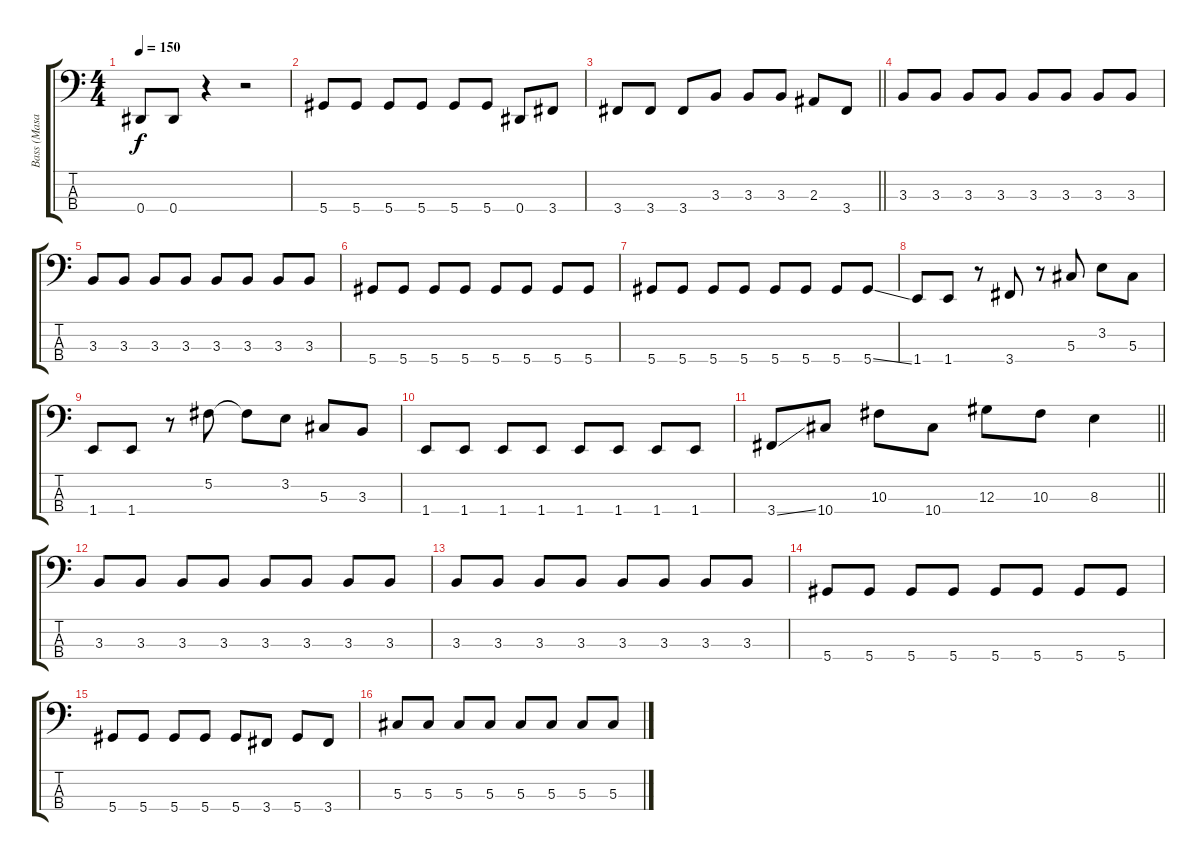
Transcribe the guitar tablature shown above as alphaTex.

\track ("Bass (Masaki)" "Bass (Masa") {instrument electricbassfinger}
\staff {score tabs}
\tuning (Gb2 Db2 Ab1 Eb1) {hide}
\ts (4 4)
\tempo 150
\clef f4
\ks c
0.4.8{dy f} 0.4.8 r.4 r.2 |
5.4.8 5.4.8 5.4.8 5.4.8 5.4.8 5.4.8 0.4.8 3.4.8 |
\barLineRight lightlight
3.4.8 3.4.8 3.4.8 3.3.8 3.3.8 3.3.8 2.3.8 3.4.8 |
3.3.8 3.3.8 3.3.8 3.3.8 3.3.8 3.3.8 3.3.8 3.3.8 |
3.3.8 3.3.8 3.3.8 3.3.8 3.3.8 3.3.8 3.3.8 3.3.8 |
5.4.8 5.4.8 5.4.8 5.4.8 5.4.8 5.4.8 5.4.8 5.4.8 |
5.4.8 5.4.8 5.4.8 5.4.8 5.4.8 5.4.8 5.4.8 5.4{ss}.8 |
1.4.8 1.4.8 r.8 3.4.8 r.8 5.3.8 3.2.8 5.3.8 |
1.4.8 1.4.8 r.8 5.2.8 5.2{t}.8 3.2.8 5.3.8 3.3.8 |
1.4.8 1.4.8 1.4.8 1.4.8 1.4.8 1.4.8 1.4.8 1.4.8 |
\barLineRight lightlight
3.4{ss}.8 10.4.8 10.3.8 10.4.8 12.3.8 10.3.8 8.3.4 |
3.3.8 3.3.8 3.3.8 3.3.8 3.3.8 3.3.8 3.3.8 3.3.8 |
3.3.8 3.3.8 3.3.8 3.3.8 3.3.8 3.3.8 3.3.8 3.3.8 |
5.4.8 5.4.8 5.4.8 5.4.8 5.4.8 5.4.8 5.4.8 5.4.8 |
5.4.8 5.4.8 5.4.8 5.4.8 5.4.8 3.4.8 5.4.8 3.4.8 |
5.3.8 5.3.8 5.3.8 5.3.8 5.3.8 5.3.8 5.3.8 5.3.8
